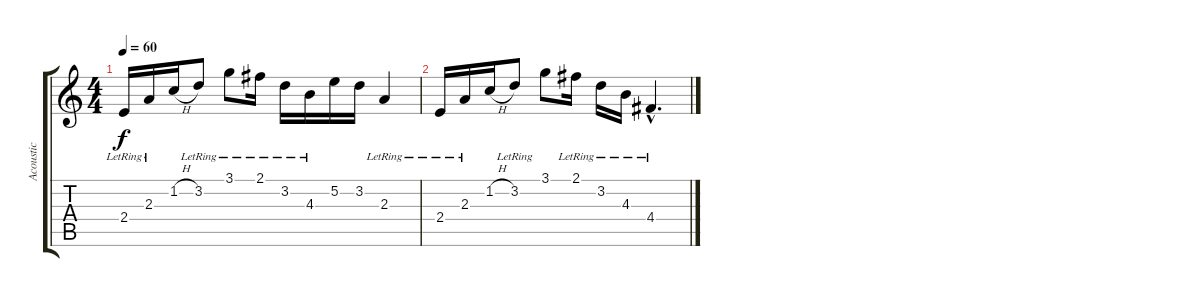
\track ("Acoustic" "Acoustic") {instrument acousticguitarsteel}
\staff {score tabs}
\tuning (E4 B3 G3 D3 A2 E2) {hide}
\ts (4 4)
\tempo 60
\clef g2
\ks c
2.4{lr}.16{dy f} 2.3{lr}.16 1.2{h}.16 3.2{lr}.8 3.1{lr}.8 2.1{lr}.16 3.2{lr}.16 4.3{lr}.16 5.2.16 3.2.16 2.3{lr}.4 |
2.4{lr}.16 2.3{lr}.16 1.2{h}.16 3.2{lr}.8 3.1.8 2.1{lr}.16 3.2{lr}.16 4.3{lr}.16 4.4{hac lr}.4{d}
